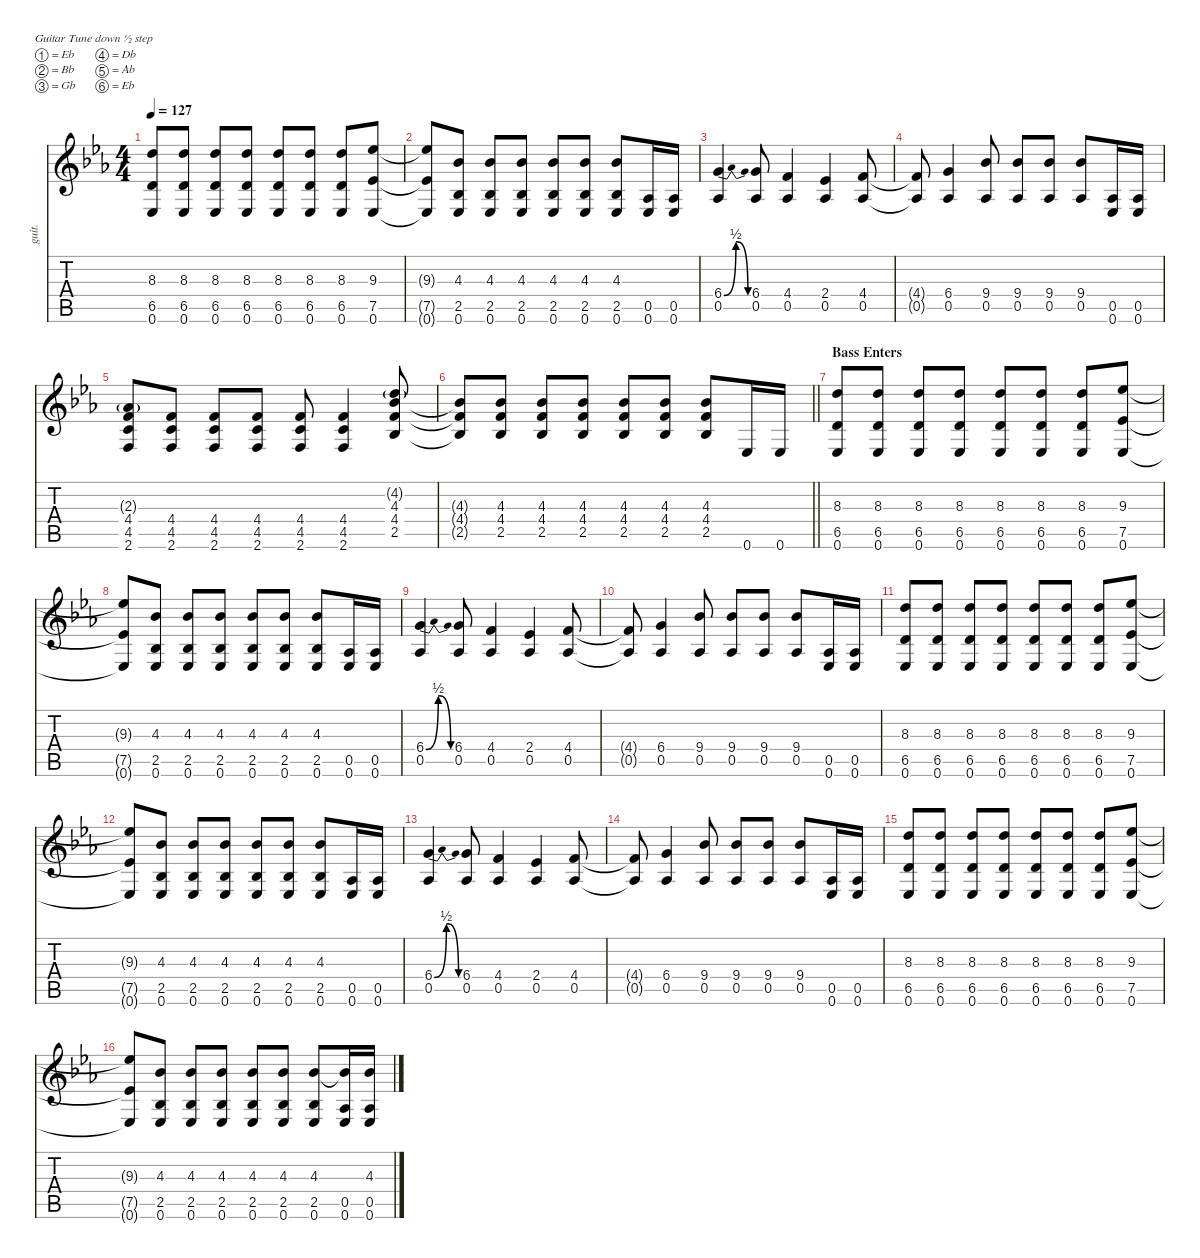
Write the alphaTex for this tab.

\defaultSystemsLayout 4
\hideDynamics
\bracketExtendMode nobrackets
\otherSystemsTrackNameOrientation horizontal
\track ("Lead Guitar" "guit.") {defaultSystemsLayout 6 instrument electricguitarmuted}
\staff {score tabs}
\tuning (Eb4 Bb3 Gb3 Db3 Ab2 Eb2)
\ts (4 4)
\tempo 127
\clef g2
\ks eb
(8.3{acc forcenatural} 6.5{acc forcenatural} 0.6{acc b}).8{dy f beam Up} (8.3{acc forcenatural} 6.5{acc forcenatural} 0.6{acc b}).8{beam Up} (8.3{acc forcenatural} 6.5{acc forcenatural} 0.6{acc b}).8{beam Up} (8.3{acc forcenatural} 6.5{acc forcenatural} 0.6{acc b}).8{beam Up} (8.3{acc forcenatural} 6.5{acc forcenatural} 0.6{acc b}).8{beam Up} (8.3{acc forcenatural} 6.5{acc forcenatural} 0.6{acc b}).8{beam Up} (8.3{acc forcenatural} 6.5{acc forcenatural} 0.6{acc b}).8{beam Up} (9.3{acc b} 7.5{acc b} 0.6{acc b}).8{beam Up} |
(9.3{t acc b} 7.5{t acc b} 0.6{t acc b}).8{beam Up} (4.3{acc b} 2.5{acc b} 0.6{acc b}).8{beam Up} (4.3{acc b} 2.5{acc b} 0.6{acc b}).8{beam Up} (4.3{acc b} 2.5{acc b} 0.6{acc b}).8{beam Up} (4.3{acc b} 2.5{acc b} 0.6{acc b}).8{beam Up} (4.3{acc b} 2.5{acc b} 0.6{acc b}).8{beam Up} (4.3{acc b} 2.5{acc b} 0.6{acc b}).8{beam Up} (0.5{acc b} 0.6{acc b}).16{beam Up} (0.5{acc b} 0.6{acc b}).16{beam Up} |
(6.4{be (bendrelease 0 0 9.999999599999999 2 19.999999199999998 2 30 0) acc forcenatural} 0.5{acc b}).4{beam Up} (6.4{acc forcenatural} 0.5{acc b}).8{beam Up} (4.4{acc forcenatural} 0.5{acc b}).4{beam Up} (2.4{acc b} 0.5{acc b}).4{beam Up} (4.4{acc forcenatural} 0.5{acc b}).8{beam Up} |
(4.4{t acc forcenatural} 0.5{t acc b}).8{beam Up} (6.4{acc forcenatural} 0.5{acc b}).4{beam Up} (9.4{acc b} 0.5{acc b}).8{beam Up} (9.4{acc b} 0.5{acc b}).8{beam Up} (9.4{acc b} 0.5{acc b}).8{beam Up} (9.4{acc b} 0.5{acc b}).8{beam Up} (0.5{acc b} 0.6{acc b}).16{beam Up} (0.5{acc b} 0.6{acc b}).16{beam Up} |
(4.4{acc forcenatural} 4.5{acc forcenatural} 2.6{acc forcenatural} 2.3{g acc b}).8{beam Up} (4.4{acc forcenatural} 4.5{acc forcenatural} 2.6{acc forcenatural}).8{beam Up} (4.4{acc forcenatural} 4.5{acc forcenatural} 2.6{acc forcenatural}).8{beam Up} (4.4{acc forcenatural} 4.5{acc forcenatural} 2.6{acc forcenatural}).8{beam Up} (4.4{acc forcenatural} 4.5{acc forcenatural} 2.6{acc forcenatural}).8{beam Up} (4.4{acc forcenatural} 4.5{acc forcenatural} 2.6{acc forcenatural}).4{beam Up} (4.3{acc b} 4.4{acc forcenatural} 2.5{acc b} 4.2{g acc forcenatural}).8{beam Up} |
\barLineRight lightlight
(4.3{t acc b} 4.4{t acc forcenatural} 2.5{t acc b}).8{beam Up} (4.3{acc b} 4.4{acc forcenatural} 2.5{acc b}).8{beam Up} (4.3{acc b} 4.4{acc forcenatural} 2.5{acc b}).8{beam Up} (4.3{acc b} 4.4{acc forcenatural} 2.5{acc b}).8{beam Up} (4.3{acc b} 4.4{acc forcenatural} 2.5{acc b}).8{beam Up} (4.3{acc b} 4.4{acc forcenatural} 2.5{acc b}).8{beam Up} (4.3{acc b} 4.4{acc forcenatural} 2.5{acc b}).8{beam Up} 0.6{acc b}.16{beam Up} 0.6{acc b}.16{beam Up} |
\section ("" "Bass Enters")
(8.3{acc forcenatural} 6.5{acc forcenatural} 0.6{acc b}).8{beam Up} (8.3{acc forcenatural} 6.5{acc forcenatural} 0.6{acc b}).8{beam Up} (8.3{acc forcenatural} 6.5{acc forcenatural} 0.6{acc b}).8{beam Up} (8.3{acc forcenatural} 6.5{acc forcenatural} 0.6{acc b}).8{beam Up} (8.3{acc forcenatural} 6.5{acc forcenatural} 0.6{acc b}).8{beam Up} (8.3{acc forcenatural} 6.5{acc forcenatural} 0.6{acc b}).8{beam Up} (8.3{acc forcenatural} 6.5{acc forcenatural} 0.6{acc b}).8{beam Up} (9.3{acc b} 7.5{acc b} 0.6{acc b}).8{beam Up} |
(9.3{t acc b} 7.5{t acc b} 0.6{t acc b}).8{beam Up} (4.3{acc b} 2.5{acc b} 0.6{acc b}).8{beam Up} (4.3{acc b} 2.5{acc b} 0.6{acc b}).8{beam Up} (4.3{acc b} 2.5{acc b} 0.6{acc b}).8{beam Up} (4.3{acc b} 2.5{acc b} 0.6{acc b}).8{beam Up} (4.3{acc b} 2.5{acc b} 0.6{acc b}).8{beam Up} (4.3{acc b} 2.5{acc b} 0.6{acc b}).8{beam Up} (0.5{acc b} 0.6{acc b}).16{beam Up} (0.5{acc b} 0.6{acc b}).16{beam Up} |
(6.4{be (bendrelease 0 0 9.999999599999999 2 19.999999199999998 2 30 0) acc forcenatural} 0.5{acc b}).4{beam Up} (6.4{acc forcenatural} 0.5{acc b}).8{beam Up} (4.4{acc forcenatural} 0.5{acc b}).4{beam Up} (2.4{acc b} 0.5{acc b}).4{beam Up} (4.4{acc forcenatural} 0.5{acc b}).8{beam Up} |
(4.4{t acc forcenatural} 0.5{t acc b}).8{beam Up} (6.4{acc forcenatural} 0.5{acc b}).4{beam Up} (9.4{acc b} 0.5{acc b}).8{beam Up} (9.4{acc b} 0.5{acc b}).8{beam Up} (9.4{acc b} 0.5{acc b}).8{beam Up} (9.4{acc b} 0.5{acc b}).8{beam Up} (0.5{acc b} 0.6{acc b}).16{beam Up} (0.5{acc b} 0.6{acc b}).16{beam Up} |
(8.3{acc forcenatural} 6.5{acc forcenatural} 0.6{acc b}).8{beam Up} (8.3{acc forcenatural} 6.5{acc forcenatural} 0.6{acc b}).8{beam Up} (8.3{acc forcenatural} 6.5{acc forcenatural} 0.6{acc b}).8{beam Up} (8.3{acc forcenatural} 6.5{acc forcenatural} 0.6{acc b}).8{beam Up} (8.3{acc forcenatural} 6.5{acc forcenatural} 0.6{acc b}).8{beam Up} (8.3{acc forcenatural} 6.5{acc forcenatural} 0.6{acc b}).8{beam Up} (8.3{acc forcenatural} 6.5{acc forcenatural} 0.6{acc b}).8{beam Up} (9.3{acc b} 7.5{acc b} 0.6{acc b}).8{beam Up} |
(9.3{t acc b} 7.5{t acc b} 0.6{t acc b}).8{beam Up} (4.3{acc b} 2.5{acc b} 0.6{acc b}).8{beam Up} (4.3{acc b} 2.5{acc b} 0.6{acc b}).8{beam Up} (4.3{acc b} 2.5{acc b} 0.6{acc b}).8{beam Up} (4.3{acc b} 2.5{acc b} 0.6{acc b}).8{beam Up} (4.3{acc b} 2.5{acc b} 0.6{acc b}).8{beam Up} (4.3{acc b} 2.5{acc b} 0.6{acc b}).8{beam Up} (0.5{acc b} 0.6{acc b}).16{beam Up} (0.5{acc b} 0.6{acc b}).16{beam Up} |
(6.4{be (bendrelease 0 0 9.999999599999999 2 19.999999199999998 2 30 0) acc forcenatural} 0.5{acc b}).4{beam Up} (6.4{acc forcenatural} 0.5{acc b}).8{beam Up} (4.4{acc forcenatural} 0.5{acc b}).4{beam Up} (2.4{acc b} 0.5{acc b}).4{beam Up} (4.4{acc forcenatural} 0.5{acc b}).8{beam Up} |
(4.4{t acc forcenatural} 0.5{t acc b}).8{beam Up} (6.4{acc forcenatural} 0.5{acc b}).4{beam Up} (9.4{acc b} 0.5{acc b}).8{beam Up} (9.4{acc b} 0.5{acc b}).8{beam Up} (9.4{acc b} 0.5{acc b}).8{beam Up} (9.4{acc b} 0.5{acc b}).8{beam Up} (0.5{acc b} 0.6{acc b}).16{beam Up} (0.5{acc b} 0.6{acc b}).16{beam Up} |
(8.3{acc forcenatural} 6.5{acc forcenatural} 0.6{acc b}).8{beam Up} (8.3{acc forcenatural} 6.5{acc forcenatural} 0.6{acc b}).8{beam Up} (8.3{acc forcenatural} 6.5{acc forcenatural} 0.6{acc b}).8{beam Up} (8.3{acc forcenatural} 6.5{acc forcenatural} 0.6{acc b}).8{beam Up} (8.3{acc forcenatural} 6.5{acc forcenatural} 0.6{acc b}).8{beam Up} (8.3{acc forcenatural} 6.5{acc forcenatural} 0.6{acc b}).8{beam Up} (8.3{acc forcenatural} 6.5{acc forcenatural} 0.6{acc b}).8{beam Up} (9.3{acc b} 7.5{acc b} 0.6{acc b}).8{beam Up} |
(9.3{t acc b} 7.5{t acc b} 0.6{t acc b}).8{beam Up} (4.3{acc b} 2.5{acc b} 0.6{acc b}).8{beam Up} (4.3{acc b} 2.5{acc b} 0.6{acc b}).8{beam Up} (4.3{acc b} 2.5{acc b} 0.6{acc b}).8{beam Up} (4.3{acc b} 2.5{acc b} 0.6{acc b}).8{beam Up} (4.3{acc b} 2.5{acc b} 0.6{acc b}).8{beam Up} (4.3{acc b} 2.5{acc b} 0.6{acc b}).8{beam Up} (0.5{acc b} 0.6{acc b} 4.3{t acc b}).16{beam Up} (0.5{acc b} 0.6{acc b} 4.3{acc b}).16{beam Up}
